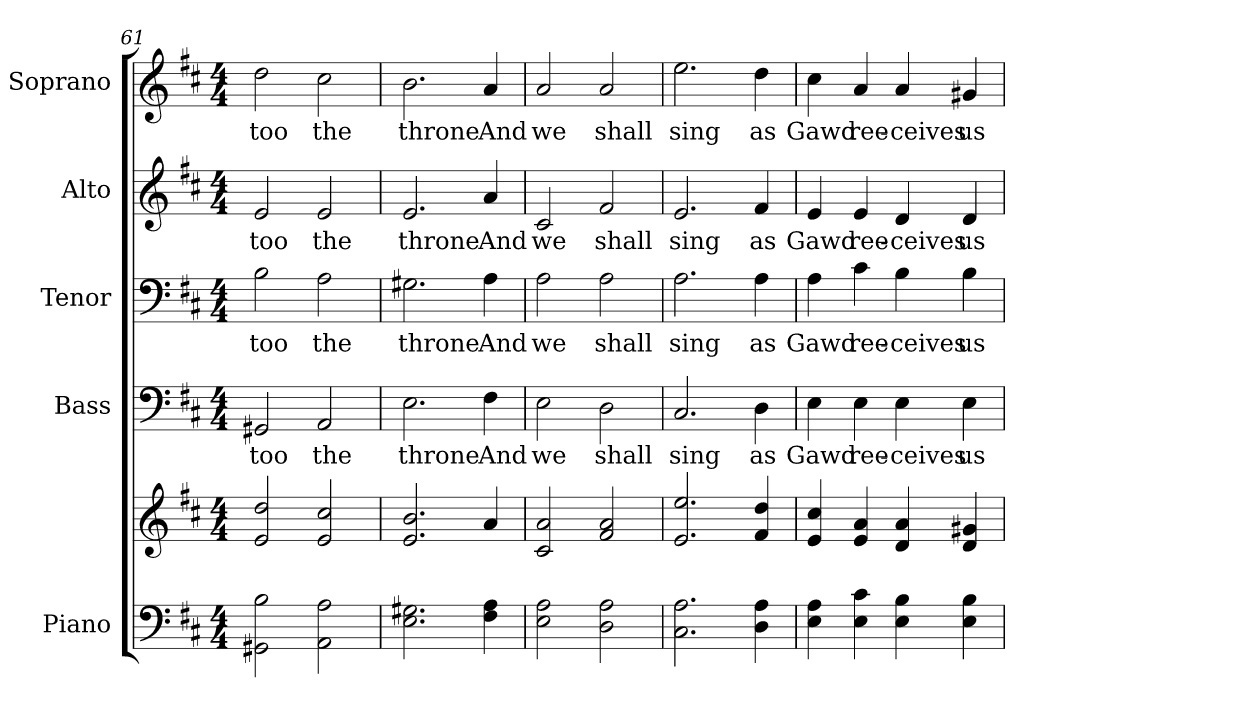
**kern	**kern	**kern	**text	**kern	**text	**kern	**text	**kern	**text
*part5	*part5	*part4	*part4	*part3	*part3	*part2	*part2	*part1	*part1
*staff6	*staff5	*staff4	*staff4	*staff3	*staff3	*staff2	*staff2	*staff1	*staff1
*I"Piano	*	*I"Bass	*	*I"Tenor	*	*I"Alto	*	*I"Soprano	*
*I'Pno.	*	*I'B.	*	*I'T.	*	*I'A.	*	*I'S.	*
!!LO:PB:g=z
*clefF4	*clefG2	*clefF4	*	*clefF4	*	*clefG2	*	*clefG2	*
*k[f#c#]	*k[f#c#]	*k[f#c#]	*	*k[f#c#]	*	*k[f#c#]	*	*k[f#c#]	*
*D:	*D:	*D:	*	*D:	*	*D:	*	*D:	*
*M4/4	*M4/4	*M4/4	*	*M4/4	*	*M4/4	*	*M4/4	*
=61	=61	=61	=61	=61	=61	=61	=61	=61	=61
!	!	!	!LO:LY:b:color=#000000	!	!	!	!	!	!
!	!	!	!	!	!LO:LY:b:color=#000000	!	!	!	!
!	!	!	!	!	!	!	!LO:LY:b:color=#000000	!	!
!	!	!	!	!	!	!	!	!	!LO:LY:b:color=#000000
2GG#Xi\ 2Bi	2ei/ 2ddi	2GG#Xi/	too	2Bi\	too	2ei/	too	2ddi\	too
!	!	!	!LO:LY:b:color=#000000	!	!	!	!	!	!
!	!	!	!	!	!LO:LY:b:color=#000000	!	!	!	!
!	!	!	!	!	!	!	!LO:LY:b:color=#000000	!	!
!	!	!	!	!	!	!	!	!	!LO:LY:b:color=#000000
2AAi\ 2Ai	2ei/ 2cc#i	2AAi/	the	2Ai\	the	2ei/	the	2cc#i\	the
=62	=62	=62	=62	=62	=62	=62	=62	=62	=62
!	!	!	!LO:LY:b:color=#000000	!	!	!	!	!	!
!	!	!	!	!	!LO:LY:b:color=#000000	!	!	!	!
!	!	!	!	!	!	!	!LO:LY:b:color=#000000	!	!
!	!	!	!	!	!	!	!	!	!LO:LY:b:color=#000000
2.Ei\ 2.G#Xi	2.ei/ 2.bi	2.Ei\	throne	2.G#Xi\	throne	2.ei/	throne	2.bi\	throne
!	!	!	!LO:LY:b:color=#000000	!	!	!	!	!	!
!	!	!	!	!	!LO:LY:b:color=#000000	!	!	!	!
!	!	!	!	!	!	!	!LO:LY:b:color=#000000	!	!
!	!	!	!	!	!	!	!	!	!LO:LY:b:color=#000000
4F#i\ 4Ai	4ai/	4F#i\	And	4Ai\	And	4ai/	And	4ai/	And
=63	=63	=63	=63	=63	=63	=63	=63	=63	=63
!	!	!	!LO:LY:b:color=#000000	!	!	!	!	!	!
!	!	!	!	!	!LO:LY:b:color=#000000	!	!	!	!
!	!	!	!	!	!	!	!LO:LY:b:color=#000000	!	!
!	!	!	!	!	!	!	!	!	!LO:LY:b:color=#000000
2Ei\ 2Ai	2c#i/ 2ai	2Ei\	we	2Ai\	we	2c#i/	we	2ai/	we
!	!	!	!LO:LY:b:color=#000000	!	!	!	!	!	!
!	!	!	!	!	!LO:LY:b:color=#000000	!	!	!	!
!	!	!	!	!	!	!	!LO:LY:b:color=#000000	!	!
!	!	!	!	!	!	!	!	!	!LO:LY:b:color=#000000
2Di\ 2Ai	2f#i/ 2ai	2Di\	shall	2Ai\	shall	2f#i/	shall	2ai/	shall
!!LO:PB:g=z
=64	=64	=64	=64	=64	=64	=64	=64	=64	=64
!	!	!	!LO:LY:b:color=#000000	!	!	!	!	!	!
!	!	!	!	!	!LO:LY:b:color=#000000	!	!	!	!
!	!	!	!	!	!	!	!LO:LY:b:color=#000000	!	!
!	!	!	!	!	!	!	!	!	!LO:LY:b:color=#000000
2.C#i\ 2.Ai	2.ei/ 2.eei	2.C#i/	sing	2.Ai\	sing	2.ei/	sing	2.eei\	sing
!	!	!	!LO:LY:b:color=#000000	!	!	!	!	!	!
!	!	!	!	!	!LO:LY:b:color=#000000	!	!	!	!
!	!	!	!	!	!	!	!LO:LY:b:color=#000000	!	!
!	!	!	!	!	!	!	!	!	!LO:LY:b:color=#000000
4Di\ 4Ai	4f#i/ 4ddi	4Di\	as	4Ai\	as	4f#i/	as	4ddi\	as
=65	=65	=65	=65	=65	=65	=65	=65	=65	=65
!	!	!	!LO:LY:b:color=#000000	!	!	!	!	!	!
!	!	!	!	!	!LO:LY:b:color=#000000	!	!	!	!
!	!	!	!	!	!	!	!LO:LY:b:color=#000000	!	!
!	!	!	!	!	!	!	!	!	!LO:LY:b:color=#000000
4Ei\ 4Ai	4ei/ 4cc#i	4Ei\	Gawd	4Ai\	Gawd	4ei/	Gawd	4cc#i\	Gawd
!	!	!	!LO:LY:b:color=#000000	!	!	!	!	!	!
!	!	!	!	!	!LO:LY:b:color=#000000	!	!	!	!
!	!	!	!	!	!	!	!LO:LY:b:color=#000000	!	!
!	!	!	!	!	!	!	!	!	!LO:LY:b:color=#000000
4Ei\ 4c#i	4ei/ 4ai	4Ei\	ree-	4c#i\	ree-	4ei/	ree-	4ai/	ree-
!	!	!	!LO:LY:b:color=#000000	!	!	!	!	!	!
!	!	!	!	!	!LO:LY:b:color=#000000	!	!	!	!
!	!	!	!	!	!	!	!LO:LY:b:color=#000000	!	!
!	!	!	!	!	!	!	!	!	!LO:LY:b:color=#000000
4Ei\ 4Bi	4di/ 4ai	4Ei\	-ceives	4Bi\	-ceives	4di/	-ceives	4ai/	-ceives
!	!	!	!LO:LY:b:color=#000000	!	!	!	!	!	!
!	!	!	!	!	!LO:LY:b:color=#000000	!	!	!	!
!	!	!	!	!	!	!	!LO:LY:b:color=#000000	!	!
!	!	!	!	!	!	!	!	!	!LO:LY:b:color=#000000
4Ei\ 4Bi	4di/ 4g#Xi	4Ei\	us	4Bi\	us	4di/	us	4g#Xi/	us
=	=	=	=	=	=	=	=	=	=
*-	*-	*-	*-	*-	*-	*-	*-	*-	*-
